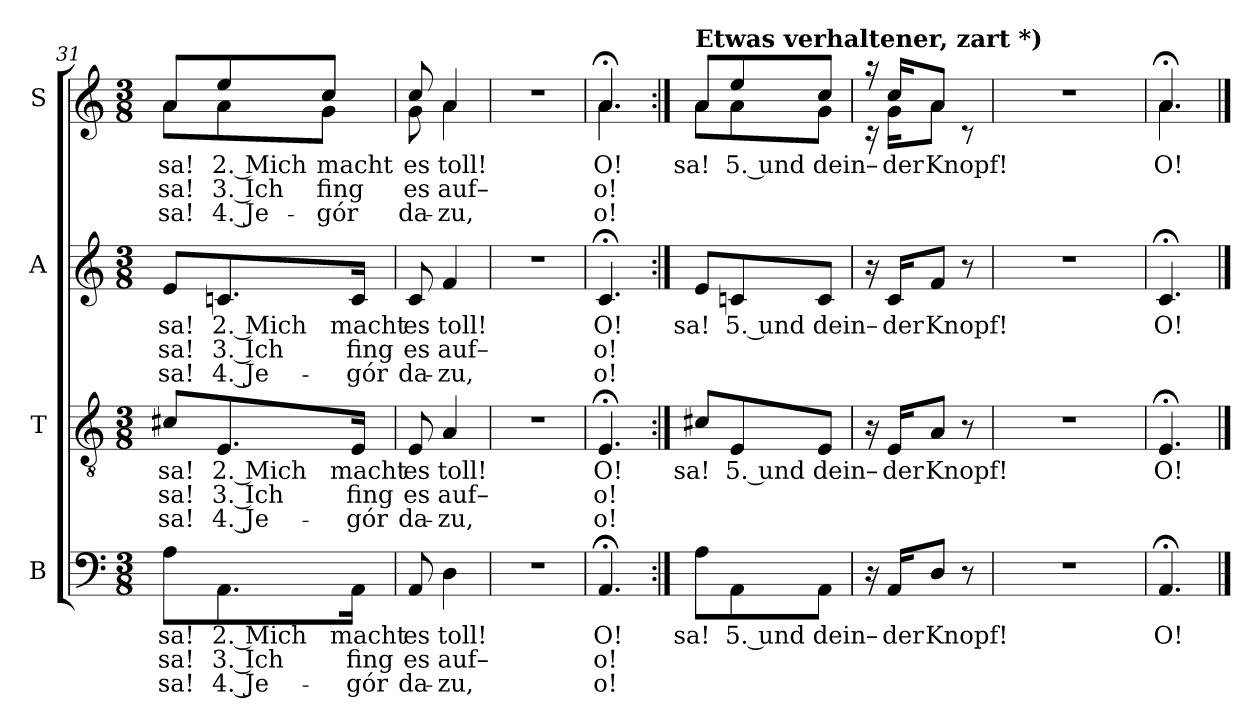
**kern	**text	**text	**text	**kern	**text	**text	**text	**kern	**text	**text	**text	**kern	**text	**text	**text
*part4	*part4	*part4	*part4	*part3	*part3	*part3	*part3	*part2	*part2	*part2	*part2	*part1	*part1	*part1	*part1
*staff4	*staff4	*staff4	*staff4	*staff3	*staff3	*staff3	*staff3	*staff2	*staff2	*staff2	*staff2	*staff1	*staff1	*staff1	*staff1
*I"B	*	*	*	*I"T	*	*	*	*I"A	*	*	*	*I"S	*	*	*
!!LO:LB:g=z
*clefF4	*	*	*	*clefGv2	*	*	*	*clefG2	*	*	*	*clefG2	*	*	*
*k[]	*	*	*	*k[]	*	*	*	*k[]	*	*	*	*k[]	*	*	*
*C:	*	*	*	*C:	*	*	*	*C:	*	*	*	*C:	*	*	*
*M3/8	*	*	*	*M3/8	*	*	*	*M3/8	*	*	*	*M3/8	*	*	*
=31	=31	=31	=31	=31	=31	=31	=31	=31	=31	=31	=31	=31	=31	=31	=31
!	!	!	!	!	!	!	!	!	!	!	!	!LO:TX:a:B:t=Etwas verhaltener, zart *)	!	!	!
!	!LO:LY:b	!LO:LY:b	!LO:LY:b	!	!LO:LY:b	!LO:LY:b	!LO:LY:b	!	!LO:LY:b	!LO:LY:b	!LO:LY:b	!	!LO:LY:b	!LO:LY:b	!LO:LY:b
*	*	*	*	*	*	*	*	*	*	*	*	*^	*	*	*
8A\L	­sa!	­sa!	­sa!	8c#X/L	­sa!	­sa!	­sa!	8e/L	­sa!	­sa!	­sa!	8a/L	8a\L	­sa!	­sa!	­sa!
!	!LO:LY:b	!LO:LY:b	!LO:LY:b	!	!LO:LY:b	!LO:LY:b	!LO:LY:b	!	!LO:LY:b	!LO:LY:b	!LO:LY:b	!	!	!LO:LY:b	!LO:LY:b	!LO:LY:b
8.AA\	2. Mich	3. Ich	4. Je-	8.E/	2. Mich	3. Ich	4. Je-	8.cn/	2. Mich	3. Ich	4. Je-	8ee/	8a\	2. Mich	3. Ich	4. Je-
!	!	!	!	!	!	!	!	!	!	!	!	!	!	!LO:LY:b	!LO:LY:b	!LO:LY:b
.	.	.	.	.	.	.	.	.	.	.	.	8cc/J	8g\J	macht	fing	-gór
!	!LO:LY:b	!LO:LY:b	!LO:LY:b	!	!LO:LY:b	!LO:LY:b	!LO:LY:b	!	!LO:LY:b	!LO:LY:b	!LO:LY:b	!	!	!	!	!
16AA\Jk	macht	fing	-gór	16E/Jk	macht	fing	-gór	16c/Jk	macht	fing	-gór	.	.	.	.	.
=32	=32	=32	=32	=32	=32	=32	=32	=32	=32	=32	=32	=32	=32	=32	=32	=32
!	!LO:LY:b	!LO:LY:b	!LO:LY:b	!	!LO:LY:b	!LO:LY:b	!LO:LY:b	!	!LO:LY:b	!LO:LY:b	!LO:LY:b	!	!	!LO:LY:b	!LO:LY:b	!LO:LY:b
8AA/	es	es	da-	8E/	es	es	da-	8c/	es	es	da-	8cc/	8g\	es	es	da-
!	!LO:LY:b	!LO:LY:b	!LO:LY:b	!	!LO:LY:b	!LO:LY:b	!LO:LY:b	!	!LO:LY:b	!LO:LY:b	!LO:LY:b	!	!	!LO:LY:b	!LO:LY:b	!LO:LY:b
4D\	toll!	auf–	-zu,	4A/	toll!	auf–	-zu,	4f/	toll!	auf–	-zu,	4a/	4a\	toll!	auf–	-zu,
*	*	*	*	*	*	*	*	*	*	*	*	*v	*v	*	*	*
=33	=33	=33	=33	=33	=33	=33	=33	=33	=33	=33	=33	=33	=33	=33	=33
4.r	.	.	.	4.r	.	.	.	4.r	.	.	.	4.r	.	.	.
=34	=34	=34	=34	=34	=34	=34	=34	=34	=34	=34	=34	=34	=34	=34	=34
!	!LO:LY:b	!LO:LY:b	!LO:LY:b	!	!LO:LY:b	!LO:LY:b	!LO:LY:b	!	!LO:LY:b	!LO:LY:b	!LO:LY:b	!	!LO:LY:b	!LO:LY:b	!LO:LY:b
*	*	*	*	*	*	*	*	*	*	*	*	*^	*	*	*
4.AA;</	O!	o!	o!	4.E;</	O!	o!	o!	4.c;</	O!	o!	o!	4.a;</	4.a\	O!	o!	o!
=35:|!	=35:|!	=35:|!	=35:|!	=35:|!	=35:|!	=35:|!	=35:|!	=35:|!	=35:|!	=35:|!	=35:|!	=35:|!	=35:|!	=35:|!	=35:|!	=35:|!
!	!	!	!	!	!	!	!	!	!	!	!	!LO:TX:a:B:t=Etwas verhaltener, zart *)	!	!	!	!
!	!LO:LY:b	!	!	!	!LO:LY:b	!	!	!	!LO:LY:b	!	!	!	!	!LO:LY:b	!	!
8A\L	­sa!	.	.	8c#X/L	­sa!	.	.	8e/L	­sa!	.	.	8a/L	8a\L	­sa!	.	.
!	!LO:LY:b	!	!	!	!LO:LY:b	!	!	!	!LO:LY:b	!	!	!	!	!LO:LY:b	!	!
8AA\	5. und	.	.	8E/	5. und	.	.	8cn/	5. und	.	.	8ee/	8a\	5. und	.	.
!	!LO:LY:b	!	!	!	!LO:LY:b	!	!	!	!LO:LY:b	!	!	!	!	!LO:LY:b	!	!
8AA\J	dein–	.	.	8E/J	dein–	.	.	8c/J	dein–	.	.	8cc/J	8g\J	dein–	.	.
=36	=36	=36	=36	=36	=36	=36	=36	=36	=36	=36	=36	=36	=36	=36	=36	=36
16r	.	.	.	16r	.	.	.	16r	.	.	.	16raa	16rc	.	.	.
!	!LO:LY:b	!	!	!	!LO:LY:b	!	!	!	!LO:LY:b	!	!	!	!	!LO:LY:b	!	!
16AA/KL	der	.	.	16E/KL	der	.	.	16c/KL	der	.	.	16cc/KL	16g\KL	der	.	.
!	!LO:LY:b	!	!	!	!LO:LY:b	!	!	!	!LO:LY:b	!	!	!	!	!LO:LY:b	!	!
8D/J	Knopf!	.	.	8A/J	Knopf!	.	.	8f/J	Knopf!	.	.	8a/J	8a\J	Knopf!	.	.
8r	.	.	.	8r	.	.	.	8r	.	.	.	8ryy	8rc	.	.	.
*	*	*	*	*	*	*	*	*	*	*	*	*v	*v	*	*	*
=37	=37	=37	=37	=37	=37	=37	=37	=37	=37	=37	=37	=37	=37	=37	=37
4.r	.	.	.	4.r	.	.	.	4.r	.	.	.	4.r	.	.	.
=38	=38	=38	=38	=38	=38	=38	=38	=38	=38	=38	=38	=38	=38	=38	=38
!	!LO:LY:b	!	!	!	!LO:LY:b	!	!	!	!LO:LY:b	!	!	!	!LO:LY:b	!	!
*	*	*	*	*	*	*	*	*	*	*	*	*^	*	*	*
4.AA;</	O!	.	.	4.E;</	O!	.	.	4.c;</	O!	.	.	4.a;</	4.a\	O!	.	.
*	*	*	*	*	*	*	*	*	*	*	*	*v	*v	*	*	*
==	==	==	==	==	==	==	==	==	==	==	==	==	==	==	==
*-	*-	*-	*-	*-	*-	*-	*-	*-	*-	*-	*-	*-	*-	*-	*-
